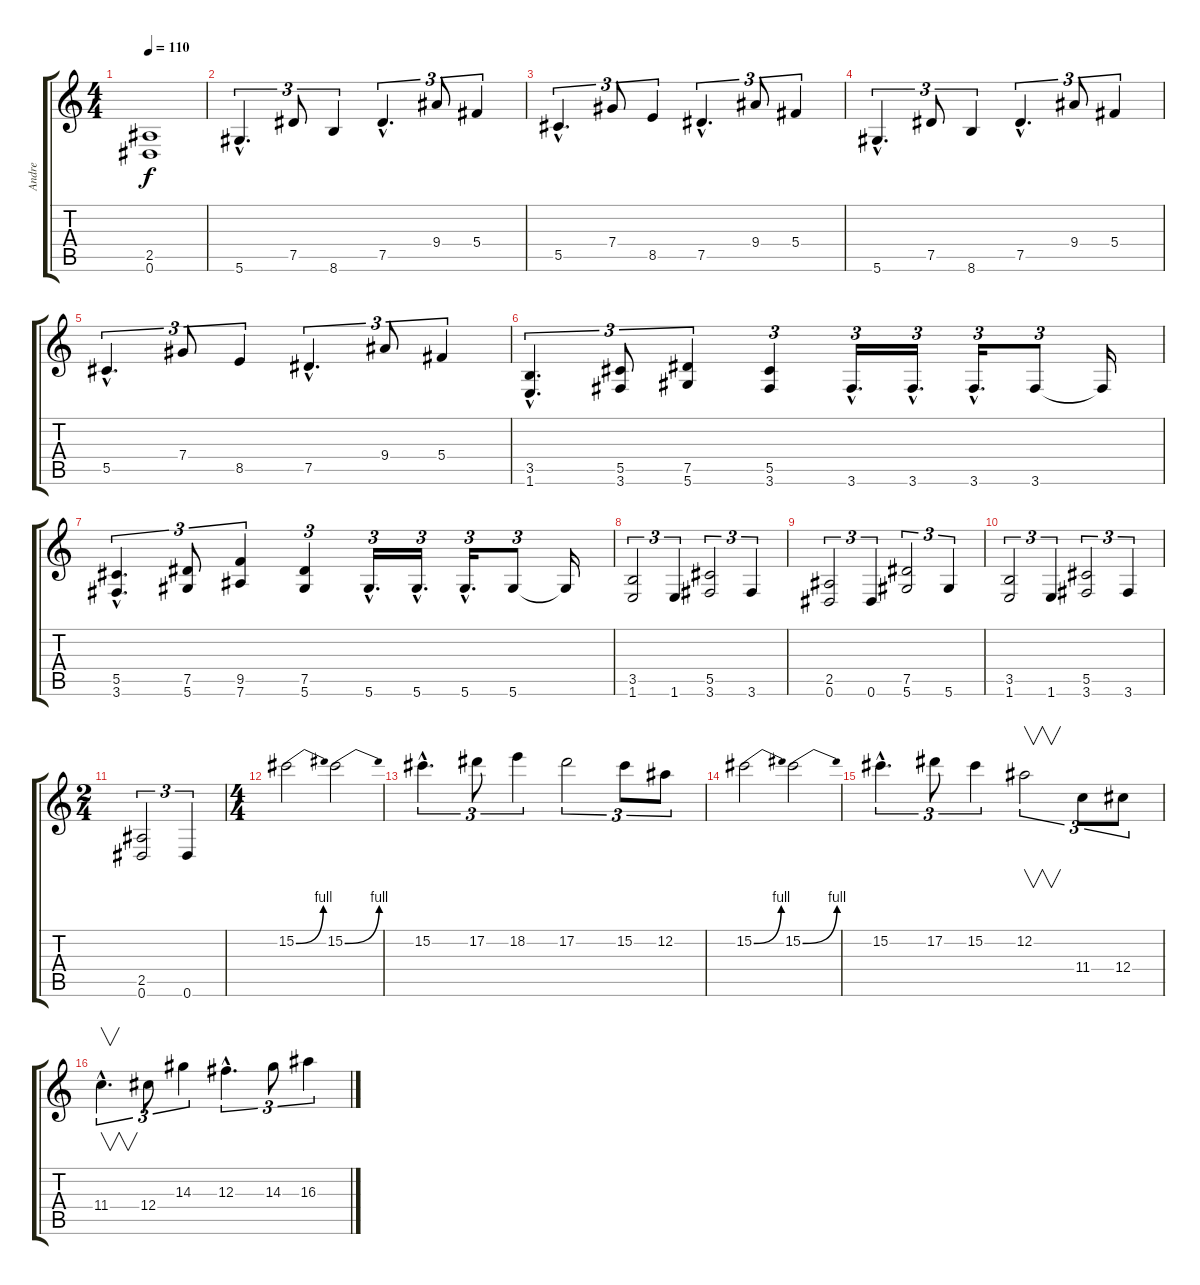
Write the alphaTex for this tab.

\track ("Andre" "Andre") {instrument overdrivenguitar}
\staff {score tabs}
\tuning (Eb4 Bb3 Gb3 Db3 Ab2 Eb2) {hide}
\ts (4 4)
\tempo 110
\clef g2
\ks c
(2.5 0.6).1{dy f} |
5.6{hac}.4{d tu (3 2)} 7.5.8{tu (3 2)} 8.6.4{tu (3 2)} 7.5{hac}.4{d tu (3 2)} 9.4.8{tu (3 2)} 5.4.4{tu (3 2)} |
5.5{hac}.4{d tu (3 2)} 7.4.8{tu (3 2)} 8.5.4{tu (3 2)} 7.5{hac}.4{d tu (3 2)} 9.4.8{tu (3 2)} 5.4.4{tu (3 2)} |
5.6{hac}.4{d tu (3 2)} 7.5.8{tu (3 2)} 8.6.4{tu (3 2)} 7.5{hac}.4{d tu (3 2)} 9.4.8{tu (3 2)} 5.4.4{tu (3 2)} |
5.5{hac}.4{d tu (3 2)} 7.4.8{tu (3 2)} 8.5.4{tu (3 2)} 7.5{hac}.4{d tu (3 2)} 9.4.8{tu (3 2)} 5.4.4{tu (3 2)} |
(3.5{hac} 1.6{hac}).4{d tu (3 2)} (5.5 3.6).8{tu (3 2)} (7.5 5.6).4{tu (3 2)} (5.5 3.6).4{tu (3 2)} 3.6{hac}.16{d tu (3 2)} 3.6{hac}.16{d tu (3 2)} 3.6{hac}.16{d tu (3 2)} 3.6.8{tu (3 2)} 3.6{t}.16 |
(5.5{hac} 3.6{hac}).4{d tu (3 2)} (7.5 5.6).8{tu (3 2)} (9.5 7.6).4{tu (3 2)} (7.5 5.6).4{tu (3 2)} 5.6{hac}.16{d tu (3 2)} 5.6{hac}.16{d tu (3 2)} 5.6{hac}.16{d tu (3 2)} 5.6.8{tu (3 2)} 5.6{t}.16 |
(3.5 1.6).2{tu (3 2)} 1.6.4{tu (3 2)} (5.5 3.6).2{tu (3 2)} 3.6.4{tu (3 2)} |
(2.5 0.6).2{tu (3 2)} 0.6.4{tu (3 2)} (7.5 5.6).2{tu (3 2)} 5.6.4{tu (3 2)} |
(3.5 1.6).2{tu (3 2)} 1.6.4{tu (3 2)} (5.5 3.6).2{tu (3 2)} 3.6.4{tu (3 2)} |
\ts (2 4)
(2.5 0.6).2{tu (3 2)} 0.6.4{tu (3 2)} |
\ts (4 4)
15.2{be (bend 0 0 60 4)}.2 15.2{be (bend 0 0 60 4)}.2 |
15.2{hac}.4{d tu (3 2)} 17.2.8{tu (3 2)} 18.2.4{tu (3 2)} 17.2.2{tu (3 2)} 15.2.8{tu (3 2)} 12.2.8{tu (3 2)} |
15.2{be (bend 0 0 60 4)}.2 15.2{be (bend 0 0 60 4)}.2 |
15.2{hac}.4{d tu (3 2)} 17.2.8{tu (3 2)} 15.2.4{tu (3 2)} 12.2.2{v tu (3 2)} 11.4.8{tu (3 2)} 12.4.8{tu (3 2)} |
11.4{hac}.4{v d tu (3 2)} 12.4.8{tu (3 2)} 14.3.4{tu (3 2)} 12.3{hac}.4{d tu (3 2)} 14.3.8{tu (3 2)} 16.3.4{tu (3 2)}
